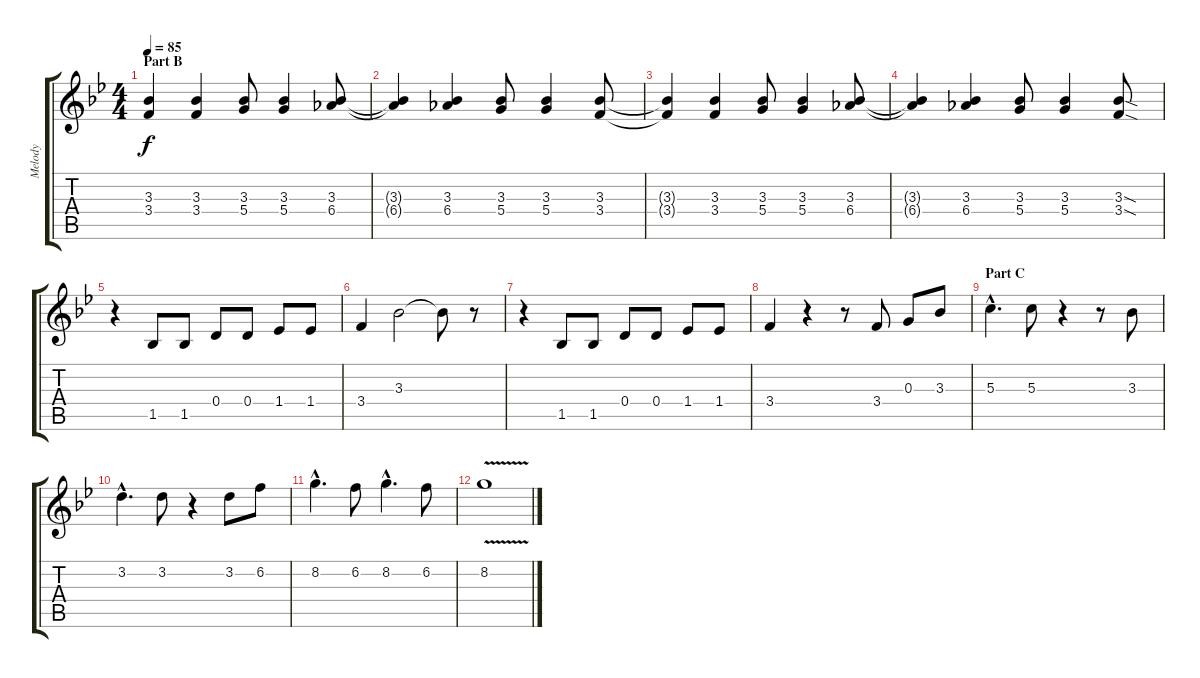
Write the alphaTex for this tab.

\track ("Melody" "Melody") {instrument electricguitarjazz}
\staff {score tabs}
\tuning (E4 B3 G3 D3 A2 E2) {hide}
\ts (4 4)
\section ("" "Part B")
\tempo 85
\clef g2
\ks gminor
(3.3 3.4).4{dy f} (3.3 3.4).4 (3.3 5.4).8 (3.3 5.4).4 (3.3 6.4).8 |
(3.3{t} 6.4{t}).4 (3.3 6.4).4 (3.3 5.4).8 (3.3 5.4).4 (3.3 3.4).8 |
(3.3{t} 3.4{t}).4 (3.3 3.4).4 (3.3 5.4).8 (3.3 5.4).4 (3.3 6.4).8 |
(3.3{t} 6.4{t}).4 (3.3 6.4).4 (3.3 5.4).8 (3.3 5.4).4 (3.3{sod} 3.4{sod}).8 |
r.4 1.5.8 1.5.8 0.4.8 0.4.8 1.4.8 1.4.8 |
3.4.4 3.3.2 3.3{t}.8 r.8 |
r.4 1.5.8 1.5.8 0.4.8 0.4.8 1.4.8 1.4.8 |
3.4.4 r.4 r.8 3.4.8 0.3.8 3.3.8 |
\section ("" "Part C")
5.3{hac}.4{d} 5.3.8 r.4 r.8 3.3.8 |
3.2{hac}.4{d} 3.2.8 r.4 3.2.8 6.2.8 |
8.2{hac}.4{d} 6.2.8 8.2{hac}.4{d} 6.2.8 |
8.2{v}.1
